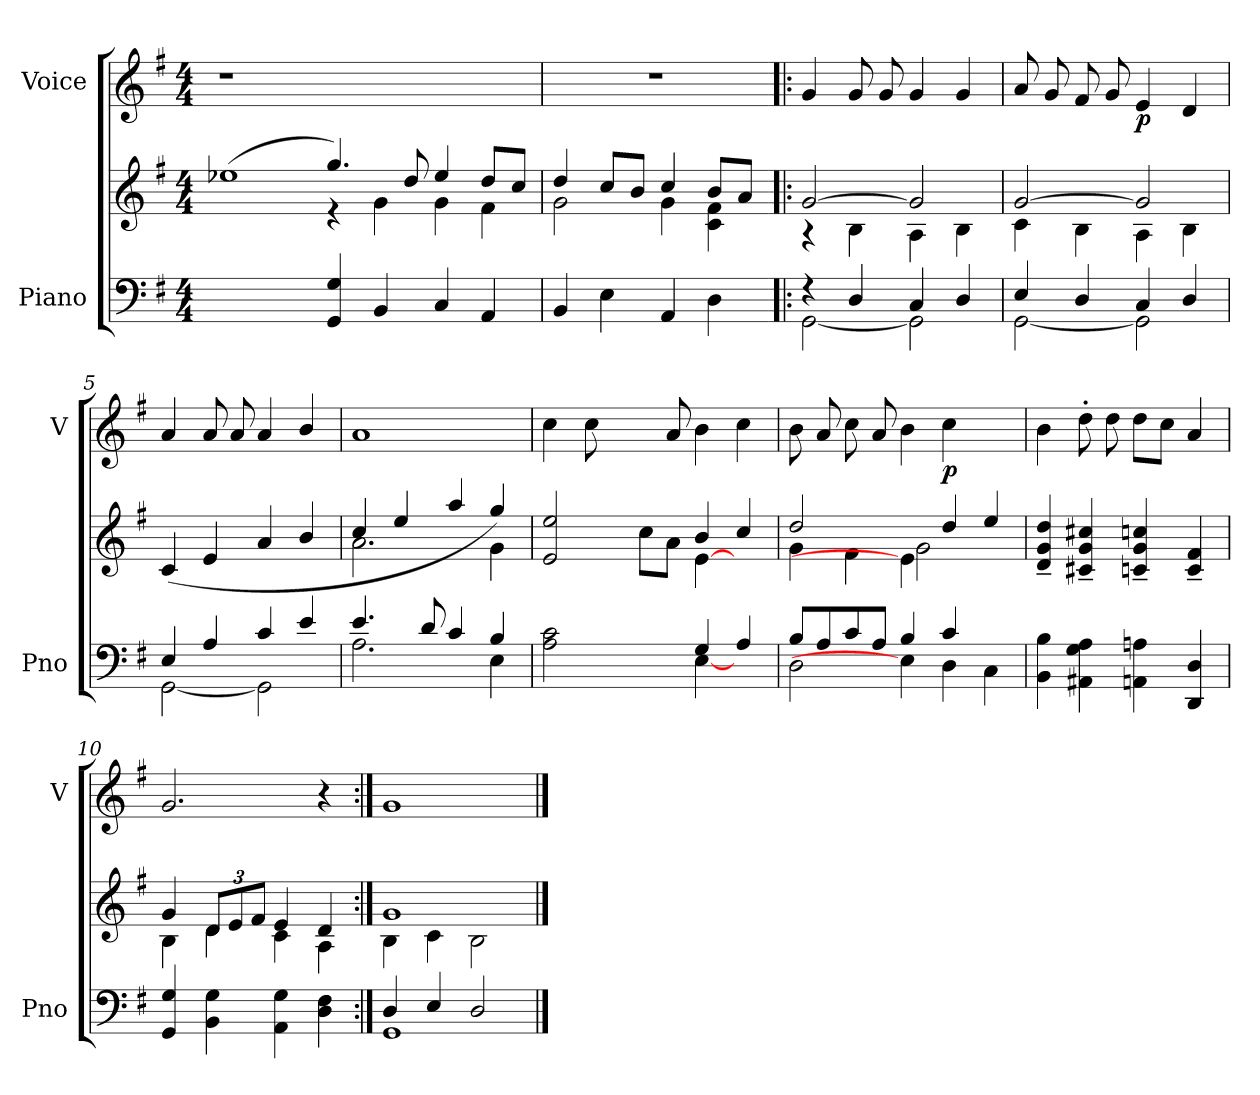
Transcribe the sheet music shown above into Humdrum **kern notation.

**kern	**kern	**kern	**dynam
*part2	*part2	*part1	*part1
*staff3	*staff2	*staff1	*staff1
*I"Piano	*	*I"Voice	*
*I'Pno	*	*I'V	*
*clefF4	*clefG2	*clefG2	*
*k[f#]	*k[f#]	*k[f#]	*
*M4/4	*M4/4	*M4/4	*
=1	=1	=1	=1
*	*^	*	*
1ryy	(>1ee-X	1ryy	1r	.
4GG/ 4G/	4.gg/)	4r	1ryy	.
4BB/	.	4g\	.	.
.	8dd/	.	.	.
4C/	4ee-/	4g\	.	.
4AA/	8dd/L	4f#\	.	.
.	8cc/J	.	.	.
=2	=2	=2	=2	=2
4BB/	4dd/	2g\	1r	.
4E\	8cc/L	.	.	.
.	8b/J	.	.	.
4AA/	4cc/	4g\	.	.
4D\	8b/L	4c\ 4f#\	.	.
.	8a/J	.	.	.
=3!|:	=3!|:	=3!|:	=3!|:	=3!|:
*^	*	*	*	*
4r	[<2GG\	[>2g/	4r	4g/	.
4D/	.	.	4B\	8g/	.
.	.	.	.	8g/	.
4C/	2GG\]	2g/]	4A\	4g/	.
4D/	.	.	4B\	4g/	.
!!LO:LB:g=z
=4	=4	=4	=4	=4	=4
4E/	[<2GG\	[>2g/	4c\	8a/	.
.	.	.	.	8g/	.
4D/	.	.	4B\	8f#/	.
.	.	.	.	8g/	.
!	!	!	!	!	!LO:DY:b
4C/	2GG\]	2g/]	4A\	4e/	p
4D/	.	.	4B\	4d/	.
*	*	*v	*v	*	*
=5	=5	=5	=5	=5
4E/	[<2GG\	(>4c/	4a/	.
4A/	.	4e/	8a/	.
.	.	.	8a/	.
4c/	2GG\]	4a/	4a/	.
4e/	.	4b/	4b/	.
=6	=6	=6	=6	=6
*	*	*^	*	*
4.e/	2.A\	4cc/	2.a\	1a	.
.	.	4ee/	.	.	.
8d/	.	.	.	.	.
4c/	.	4aa/	.	.	.
4B/	4E\	4gg/)	4g\	.	.
!!LO:PB:g=z
=7	=7	=7	=7	=7	=7
2A\ 2c\	2.ryy	2e/ 2ee/	2.ryy	4cc\	.
.	.	.	.	8cc\	.
.	.	.	.	4ryy	.
4ryy	.	8cc\L	.	.	.
.	.	8a\J	.	8a/	.
4G/	[4E\	[4e\	4b/	4b\	.
4A/	4ryy	4ryy	4cc/	4cc\	.
=8	=8	=8	=8	=8	=8
8B/L	2D\	2dd/	4g\	8b\	.
8A/	.	.	.	8a/	.
8c/	.	.	4f#\	8cc\	.
8A/J	.	.	.	8a/	.
4B/	4E\]	4e\]	2g\	4b\	.
!	!	!	!	!	!LO:DY:b
4c/	4D\	4dd/	.	4cc\	p
4ryy	4C\	4ee/	4ryy	4ryy	.
*v	*v	*	*	*	*
*	*v	*v	*	*
!!LO:LB:g=z
=9	=9	=9	=9
4BB\ 4B\	4d/~ 4g/~ 4dd/~	4b\	.
4AA#X\ 4G\ 4A\	4c#X/~ 4g/~ 4cc#X/~	8dd'\	.
.	.	8dd\	.
4AAn\ 4An\	4cn/~ 4g/~ 4ccn/~	8dd\L	.
.	.	8cc\J	.
4DD/ 4D/	4c/~ 4f#/~	4a/	.
=10	=10	=10	=10
*	*^	*	*
4GG/ 4G/	4g/	4B\	2.g/	.
*	*Xbrackettup	*	*	*
4BB\ 4G\	12d/L	4d\	.	.
.	12e/	.	.	.
.	12f#/J	.	.	.
4AA\ 4G\	4e/	4c\	.	.
4D\ 4F#\	4d/	4A\	4r	.
=11:|!	=11:|!	=11:|!	=11:|!	=11:|!
*^	*	*	*	*
4D/	1GG	1g	4B\	1g	.
4E/	.	.	4c\	.	.
2D/	.	.	2B\	.	.
*v	*v	*	*	*	*
*	*v	*v	*	*
==	==	==	==
*-	*-	*-	*-
